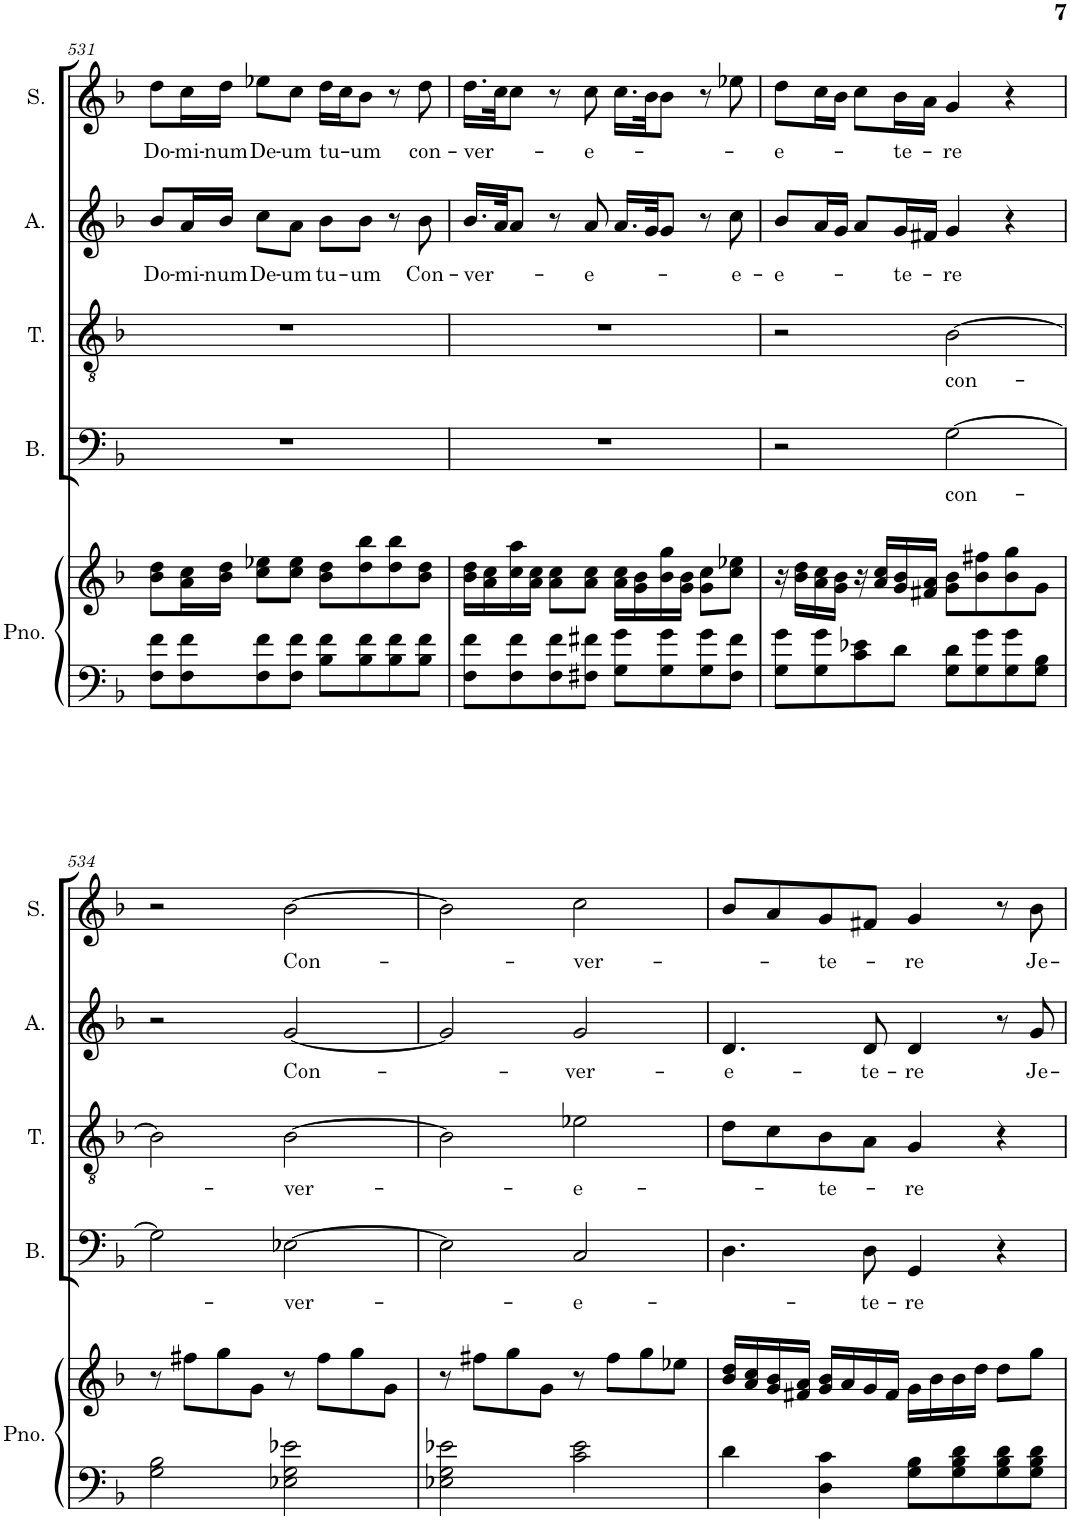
**kern	**kern	**kern	**text	**kern	**text	**kern	**text	**kern	**text
*part5	*part5	*part4	*part4	*part3	*part3	*part2	*part2	*part1	*part1
*staff6	*staff5	*staff4	*staff4	*staff3	*staff3	*staff2	*staff2	*staff1	*staff1
*I"Piano	*	*I"Bass	*	*I"Tenor	*	*I"Alto	*	*I"Soprano	*
*I'Pno.	*	*I'B.	*	*I'T.	*	*I'A.	*	*I'S.	*
!!LO:PB:g=z
*clefF4	*clefG2	*clefF4	*	*clefGv2	*	*clefG2	*	*clefG2	*
*	*	*	*	*	*	*Trd1c2	*	*	*
*k[b-]	*k[b-]	*k[b-]	*	*k[b-]	*	*k[b-]	*	*k[b-]	*
*M4/4	*M4/4	*M4/4	*	*M4/4	*	*M4/4	*	*M4/4	*
*met(c)	*met(c)	*met(c)	*	*met(c)	*	*met(c)	*	*met(c)	*
=531	=531	=531	=531	=531	=531	=531	=531	=531	=531
!	!	!	!	!	!	!	!LO:LY:b	!	!LO:LY:b
8F\ 8f\L	8b-\ 8dd\L	1r	.	1r	.	8b-/L	Do-	8dd\L	Do-
!	!	!	!	!	!	!	!LO:LY:b	!	!LO:LY:b
8F\ 8f\	16a\ 16cc\L	.	.	.	.	16a/L	-mi-	16cc\L	-mi-
!	!	!	!	!	!	!	!LO:LY:b	!	!LO:LY:b
.	16b-\ 16dd\JJ	.	.	.	.	16b-/JJ	-num	16dd\JJ	-num
!	!	!	!	!	!	!	!LO:LY:b	!	!LO:LY:b
8F\ 8f\	8cc\ 8ee-X\L	.	.	.	.	8cc\L	De-	8ee-X\L	De-
!	!	!	!	!	!	!	!LO:LY:b	!	!LO:LY:b
8F\ 8f\J	8cc\ 8ee-\J	.	.	.	.	8a\J	-um	8cc\J	-um
!	!	!	!	!	!	!	!LO:LY:b	!	!LO:LY:b
8B-\ 8f\L	8b-\ 8dd\L	.	.	.	.	8b-\L	tu-	16dd\LL	tu-
.	.	.	.	.	.	.	.	16cc\J	.
!	!	!	!	!	!	!	!LO:LY:b	!	!LO:LY:b
8B-\ 8f\	8dd\ 8bb-\	.	.	.	.	8b-\J	-um	8b-\J	-um
8B-\ 8f\	8dd\ 8bb-\	.	.	.	.	8r	.	8r	.
!	!	!	!	!	!	!	!LO:LY:b	!	!LO:LY:b
8B-\ 8f\J	8b-\ 8dd\J	.	.	.	.	8b-\	Con-	8dd\	con-
=532	=532	=532	=532	=532	=532	=532	=532	=532	=532
!	!	!	!	!	!	!	!LO:LY:b	!	!LO:LY:b
8F\ 8f\L	16b-\ 16dd\LL	1r	.	1r	.	16.b-/LL	-ver-	16.dd\LL	-ver-
.	16a\ 16cc\	.	.	.	.	.	.	.	.
.	.	.	.	.	.	32a/JK	.	32cc\JK	.
8F\ 8f\	16cc\ 16aa\	.	.	.	.	8a/J	.	8cc\J	.
.	16a\ 16cc\JJ	.	.	.	.	.	.	.	.
8F\ 8f\	8a\ 8cc\L	.	.	.	.	8r	.	8r	.
!	!	!	!	!	!	!	!LO:LY:b	!	!LO:LY:b
8F#X\ 8f#X\J	8a\ 8cc\J	.	.	.	.	8a/	-e-	8cc\	-e-
8G\ 8g\L	16a\ 16cc\LL	.	.	.	.	16.a/LL	.	16.cc\LL	.
.	16g\ 16b-\	.	.	.	.	.	.	.	.
.	.	.	.	.	.	32g/JK	.	32b-\JK	.
8G\ 8g\	16b-\ 16gg\	.	.	.	.	8g/J	.	8b-\J	.
.	16g\ 16b-\JJ	.	.	.	.	.	.	.	.
8G\ 8g\	8g\ 8cc\L	.	.	.	.	8r	.	8r	.
!	!	!	!	!	!	!	!LO:LY:b	!	!
8F#\ 8f#\J	8cc\ 8ee-X\J	.	.	.	.	8cc\	-e-	8ee-X\	.
=533	=533	=533	=533	=533	=533	=533	=533	=533	=533
!	!	!	!	!	!	!	!LO:LY:b	!	!LO:LY:b
8G\ 8g\L	16r	2r	.	2r	.	8b-/L	-e-	8dd\L	-e-
.	16b-\ 16dd\LL	.	.	.	.	.	.	.	.
8G\ 8g\	16a\ 16cc\	.	.	.	.	16a/L	.	16cc\L	.
.	16g\ 16b-\JJ	.	.	.	.	16g/JJ	.	16b-\JJ	.
8c\ 8e-X\	16r	.	.	.	.	8a/L	.	8cc\L	.
.	16a/ 16cc/LL	.	.	.	.	.	.	.	.
!	!	!	!	!	!	!	!LO:LY:b	!	!LO:LY:b
8d\J	16g/ 16b-/	.	.	.	.	16g/L	-te-	16b-\L	-te-
.	16f#X/ 16a/JJ	.	.	.	.	16f#X/JJ	.	16a\JJ	.
!	!	!	!LO:LY:b	!	!LO:LY:b	!	!LO:LY:b	!	!LO:LY:b
8G\ 8d\L	8g\ 8b-\L	[2G\	con-	[2B-\	con-	4g/	-re	4g/	-re
8G\ 8g\	8b-\ 8ff#X\	.	.	.	.	.	.	.	.
8G\ 8g\	8b-\ 8gg\	.	.	.	.	4r	.	4r	.
8G\ 8B-\J	8g\J	.	.	.	.	.	.	.	.
!!LO:LB:g=z
=534	=534	=534	=534	=534	=534	=534	=534	=534	=534
2G\ 2B-\	8r	2G\]	.	2B-\]	.	2r	.	2r	.
.	8ff#X\L	.	.	.	.	.	.	.	.
.	8gg\	.	.	.	.	.	.	.	.
.	8g\J	.	.	.	.	.	.	.	.
!	!	!	!LO:LY:b	!	!LO:LY:b	!	!LO:LY:b	!	!LO:LY:b
2E-X\ 2G\ 2e-X\	8r	[2E-X\	-ver-	[2B-\	-ver-	[2g/	Con-	[2b-\	Con-
.	8ff#\L	.	.	.	.	.	.	.	.
.	8gg\	.	.	.	.	.	.	.	.
.	8g\J	.	.	.	.	.	.	.	.
=535	=535	=535	=535	=535	=535	=535	=535	=535	=535
2E-X\ 2G\ 2e-X\	8r	2E-\]	.	2B-\]	.	2g/]	.	2b-\]	.
.	8ff#X\L	.	.	.	.	.	.	.	.
.	8gg\	.	.	.	.	.	.	.	.
.	8g\J	.	.	.	.	.	.	.	.
!	!	!	!LO:LY:b	!	!LO:LY:b	!	!LO:LY:b	!	!LO:LY:b
2c\ 2e-\	8r	2C/	-e-	2e-X\	-e-	2g/	-ver-	2cc\	-ver-
.	8ff#\L	.	.	.	.	.	.	.	.
.	8gg\	.	.	.	.	.	.	.	.
.	8ee-X\J	.	.	.	.	.	.	.	.
=536	=536	=536	=536	=536	=536	=536	=536	=536	=536
!	!	!	!	!	!	!	!LO:LY:b	!	!
4d\	16b-/ 16dd/LL	4.D\	.	8d\L	.	4.d/	-e-	8b-/L	.
.	16a/ 16cc/	.	.	.	.	.	.	.	.
.	16g/ 16b-/	.	.	8c\	.	.	.	8a/	.
.	16f#X/ 16a/JJ	.	.	.	.	.	.	.	.
!	!	!	!	!	!LO:LY:b	!	!	!	!LO:LY:b
4D\ 4c\	16g/ 16b-/LL	.	.	8B-\	-te-	.	.	8g/	-te-
.	16a/	.	.	.	.	.	.	.	.
!	!	!	!LO:LY:b	!	!	!	!LO:LY:b	!	!
.	16g/	8D\	-te-	8A\J	.	8d/	-te-	8f#X/J	.
.	16f#/JJ	.	.	.	.	.	.	.	.
!	!	!	!LO:LY:b	!	!LO:LY:b	!	!LO:LY:b	!	!LO:LY:b
8G\ 8B-\L	16g\LL	4GG/	-re	4G/	-re	4d/	-re	4g/	-re
.	16b-\	.	.	.	.	.	.	.	.
8G\ 8B-\ 8d\	16b-\	.	.	.	.	.	.	.	.
.	16dd\JJ	.	.	.	.	.	.	.	.
8G\ 8B-\ 8d\	8dd\L	4r	.	4r	.	8r	.	8r	.
!	!	!	!	!	!	!	!LO:LY:b	!	!LO:LY:b
8G\ 8B-\ 8d\J	8gg\J	.	.	.	.	8g/	Je-	8b-\	Je-
=	=	=	=	=	=	=	=	=	=
*-	*-	*-	*-	*-	*-	*-	*-	*-	*-
